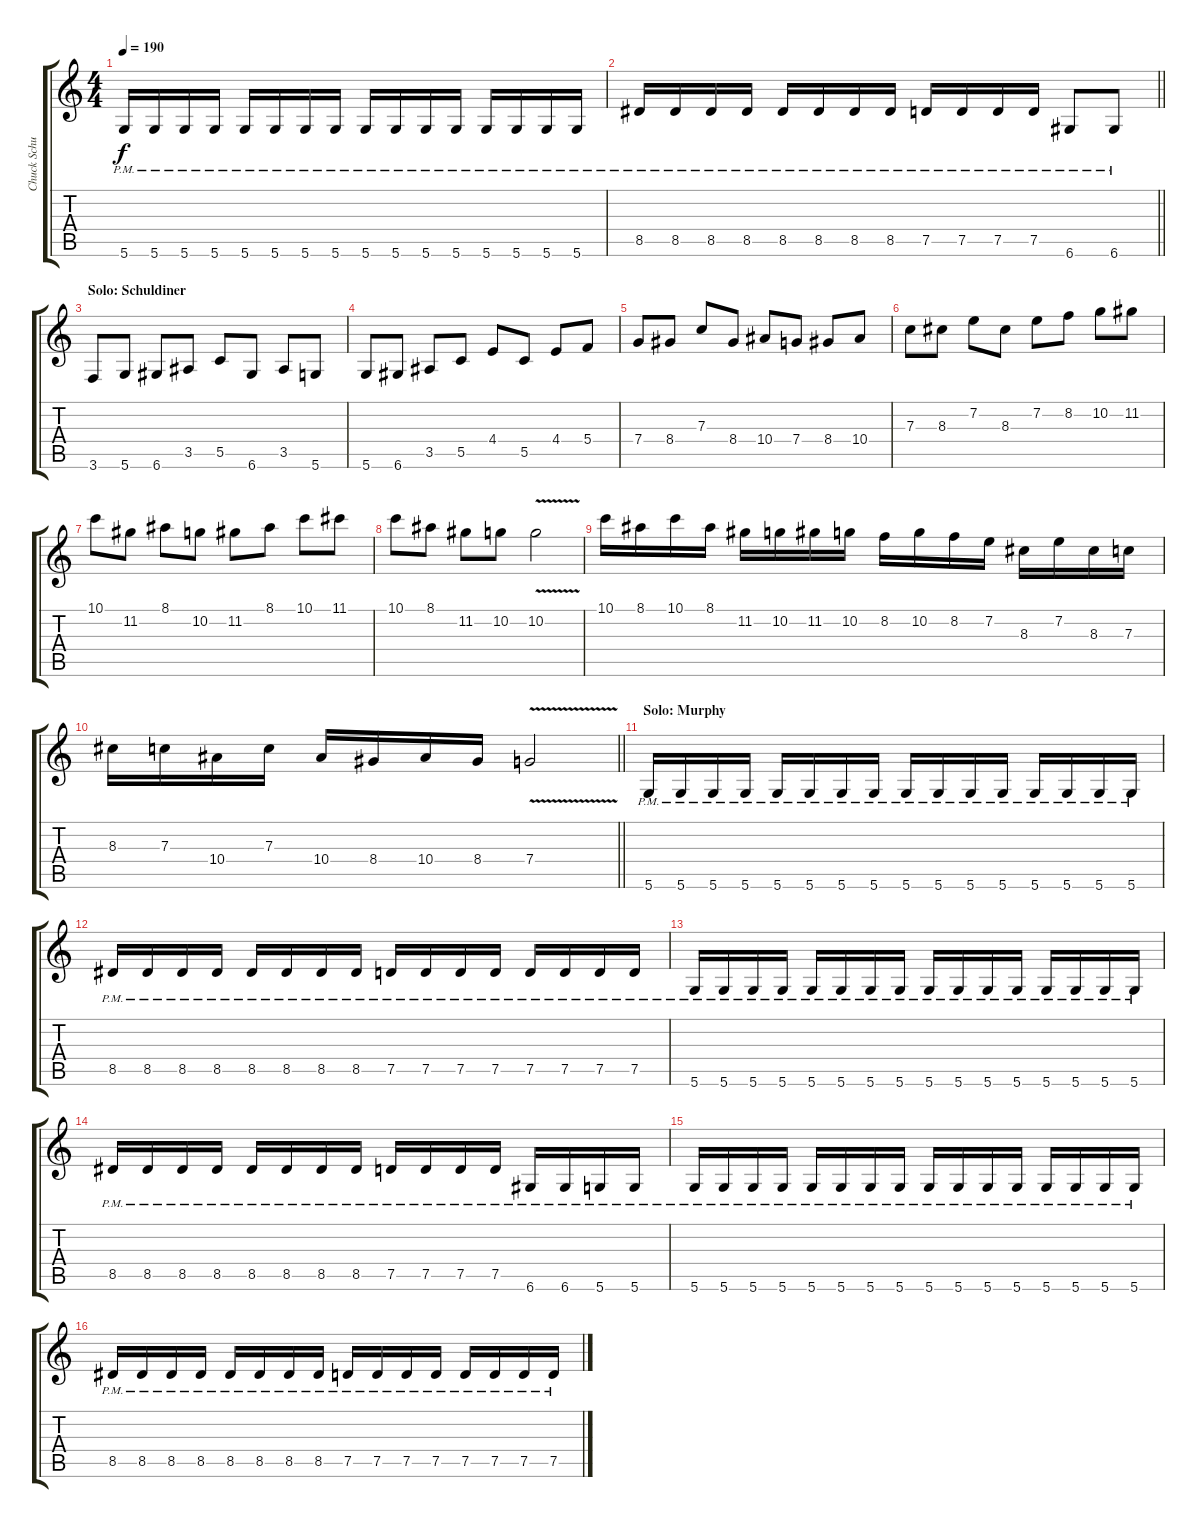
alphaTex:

\track ("Chuck Schuldiner" "Chuck Schu") {instrument distortionguitar}
\staff {score tabs}
\tuning (D4 A3 F3 C3 G2 D2) {hide}
\ts (4 4)
\tempo 190
\clef g2
\ks c
5.6{pm}.16{dy f} 5.6{pm}.16 5.6{pm}.16 5.6{pm}.16 5.6{pm}.16 5.6{pm}.16 5.6{pm}.16 5.6{pm}.16 5.6{pm}.16 5.6{pm}.16 5.6{pm}.16 5.6{pm}.16 5.6{pm}.16 5.6{pm}.16 5.6{pm}.16 5.6{pm}.16 |
\barLineRight lightlight
8.5{pm}.16 8.5{pm}.16 8.5{pm}.16 8.5{pm}.16 8.5{pm}.16 8.5{pm}.16 8.5{pm}.16 8.5{pm}.16 7.5{pm}.16 7.5{pm}.16 7.5{pm}.16 7.5{pm}.16 6.6{pm}.8 6.6{pm}.8 |
\section ("" "Solo: Schuldiner")
3.6.8 5.6.8 6.6.8 3.5.8 5.5.8 6.6.8 3.5.8 5.6.8 |
5.6.8 6.6.8 3.5.8 5.5.8 4.4.8 5.5.8 4.4.8 5.4.8 |
7.4.8 8.4.8 7.3.8 8.4.8 10.4.8 7.4.8 8.4.8 10.4.8 |
7.3.8 8.3.8 7.2.8 8.3.8 7.2.8 8.2.8 10.2.8 11.2.8 |
10.1.8 11.2.8 8.1.8 10.2.8 11.2.8 8.1.8 10.1.8 11.1.8 |
10.1.8 8.1.8 11.2.8 10.2.8 10.2{v}.2 |
10.1.16 8.1.16 10.1.16 8.1.16 11.2.16 10.2.16 11.2.16 10.2.16 8.2.16 10.2.16 8.2.16 7.2.16 8.3.16 7.2.16 8.3.16 7.3.16 |
\barLineRight lightlight
8.3.16 7.3.16 10.4.16 7.3.16 10.4.16 8.4.16 10.4.16 8.4.16 7.4{v}.2 |
\section ("" "Solo: Murphy")
5.6{pm}.16 5.6{pm}.16 5.6{pm}.16 5.6{pm}.16 5.6{pm}.16 5.6{pm}.16 5.6{pm}.16 5.6{pm}.16 5.6{pm}.16 5.6{pm}.16 5.6{pm}.16 5.6{pm}.16 5.6{pm}.16 5.6{pm}.16 5.6{pm}.16 5.6{pm}.16 |
8.5{pm}.16 8.5{pm}.16 8.5{pm}.16 8.5{pm}.16 8.5{pm}.16 8.5{pm}.16 8.5{pm}.16 8.5{pm}.16 7.5{pm}.16 7.5{pm}.16 7.5{pm}.16 7.5{pm}.16 7.5{pm}.16 7.5{pm}.16 7.5{pm}.16 7.5{pm}.16 |
5.6{pm}.16 5.6{pm}.16 5.6{pm}.16 5.6{pm}.16 5.6{pm}.16 5.6{pm}.16 5.6{pm}.16 5.6{pm}.16 5.6{pm}.16 5.6{pm}.16 5.6{pm}.16 5.6{pm}.16 5.6{pm}.16 5.6{pm}.16 5.6{pm}.16 5.6{pm}.16 |
8.5{pm}.16 8.5{pm}.16 8.5{pm}.16 8.5{pm}.16 8.5{pm}.16 8.5{pm}.16 8.5{pm}.16 8.5{pm}.16 7.5{pm}.16 7.5{pm}.16 7.5{pm}.16 7.5{pm}.16 6.6{pm}.16 6.6{pm}.16 5.6{pm}.16 5.6{pm}.16 |
5.6{pm}.16 5.6{pm}.16 5.6{pm}.16 5.6{pm}.16 5.6{pm}.16 5.6{pm}.16 5.6{pm}.16 5.6{pm}.16 5.6{pm}.16 5.6{pm}.16 5.6{pm}.16 5.6{pm}.16 5.6{pm}.16 5.6{pm}.16 5.6{pm}.16 5.6{pm}.16 |
8.5{pm}.16 8.5{pm}.16 8.5{pm}.16 8.5{pm}.16 8.5{pm}.16 8.5{pm}.16 8.5{pm}.16 8.5{pm}.16 7.5{pm}.16 7.5{pm}.16 7.5{pm}.16 7.5{pm}.16 7.5{pm}.16 7.5{pm}.16 7.5{pm}.16 7.5{pm}.16
